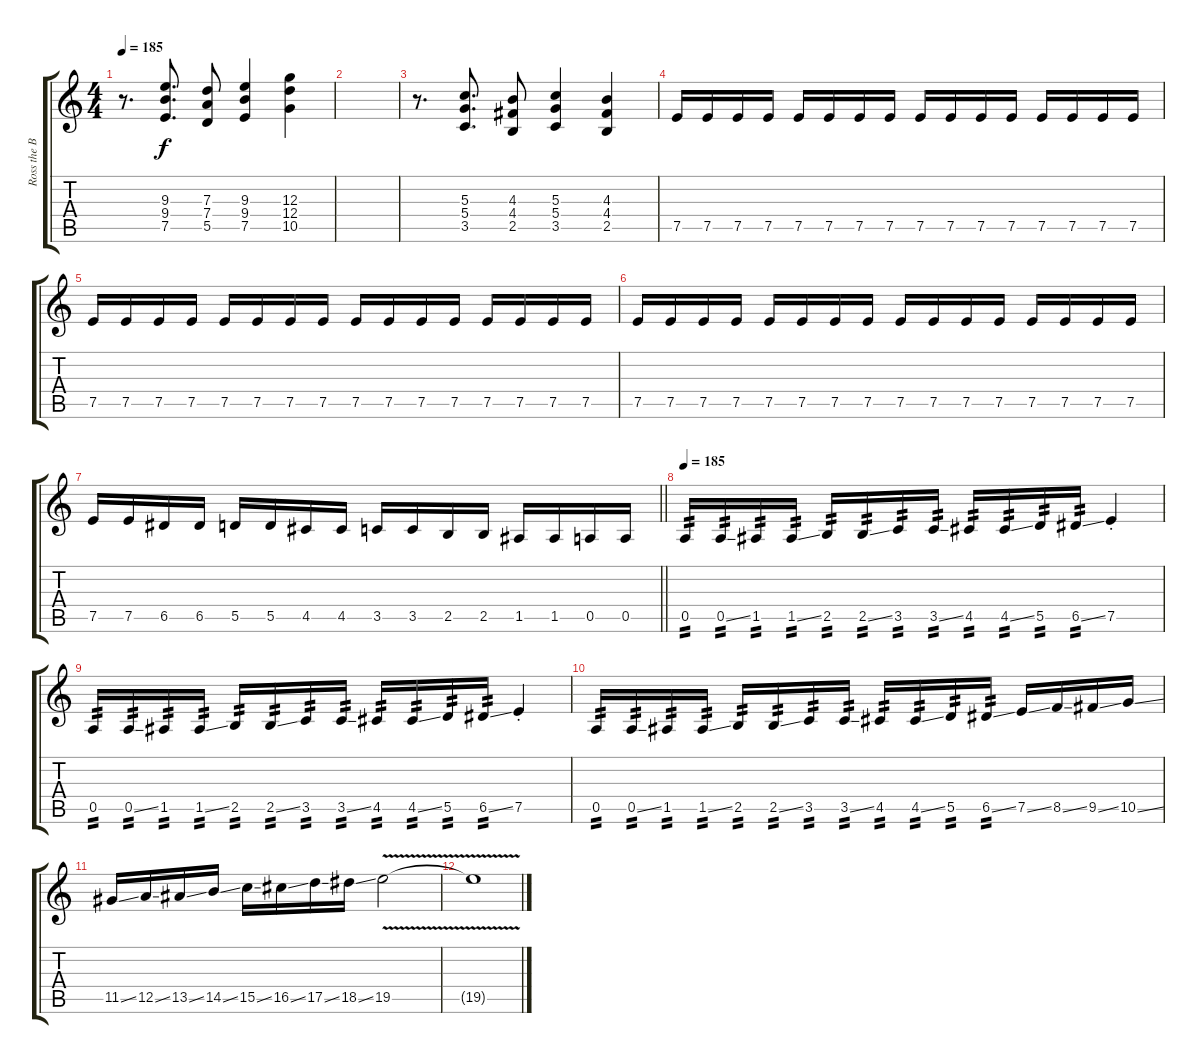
\track ("Ross the Boss" "Ross the B") {instrument distortionguitar}
\staff {score tabs}
\tuning (E4 B3 G3 D3 A2 E2) {hide}
\ts (4 4)
\tempo 185
\clef g2
\ks c
r.8{d dy f} (9.3 9.4 7.5).8{d} (7.3 7.4 5.5).8 (9.3 9.4 7.5).4 (12.3 12.4 10.5).4 |
|
r.8{d} (5.3 5.4 3.5).8{d} (4.3 4.4 2.5).8 (5.3 5.4 3.5).4 (4.3 4.4 2.5).4 |
7.5.16 7.5.16 7.5.16 7.5.16 7.5.16 7.5.16 7.5.16 7.5.16 7.5.16 7.5.16 7.5.16 7.5.16 7.5.16 7.5.16 7.5.16 7.5.16 |
7.5.16 7.5.16 7.5.16 7.5.16 7.5.16 7.5.16 7.5.16 7.5.16 7.5.16 7.5.16 7.5.16 7.5.16 7.5.16 7.5.16 7.5.16 7.5.16 |
7.5.16 7.5.16 7.5.16 7.5.16 7.5.16 7.5.16 7.5.16 7.5.16 7.5.16 7.5.16 7.5.16 7.5.16 7.5.16 7.5.16 7.5.16 7.5.16 |
\barLineRight lightlight
7.5.16 7.5.16 6.5.16 6.5.16 5.5.16 5.5.16 4.5.16 4.5.16 3.5.16 3.5.16 2.5.16 2.5.16 1.5.16 1.5.16 0.5.16 0.5.16 |
\tempo 185
0.5.16{tp 2} 0.5{ss}.16{tp 2} 1.5.16{tp 2} 1.5{ss}.16{tp 2} 2.5.16{tp 2} 2.5{ss}.16{tp 2} 3.5.16{tp 2} 3.5{ss}.16{tp 2} 4.5.16{tp 2} 4.5{ss}.16{tp 2} 5.5.16{tp 2} 6.5{ss}.16{tp 2} 7.5{st}.4 |
0.5.16{tp 2} 0.5{ss}.16{tp 2} 1.5.16{tp 2} 1.5{ss}.16{tp 2} 2.5.16{tp 2} 2.5{ss}.16{tp 2} 3.5.16{tp 2} 3.5{ss}.16{tp 2} 4.5.16{tp 2} 4.5{ss}.16{tp 2} 5.5.16{tp 2} 6.5{ss}.16{tp 2} 7.5{st}.4 |
0.5.16{tp 2} 0.5{ss}.16{tp 2} 1.5.16{tp 2} 1.5{ss}.16{tp 2} 2.5.16{tp 2} 2.5{ss}.16{tp 2} 3.5.16{tp 2} 3.5{ss}.16{tp 2} 4.5.16{tp 2} 4.5{ss}.16{tp 2} 5.5.16{tp 2} 6.5{ss}.16{tp 2} 7.5{ss}.16 8.5{ss}.16 9.5{ss}.16 10.5{ss}.16 |
11.5{ss}.16 12.5{ss}.16 13.5{ss}.16 14.5{ss}.16 15.5{ss}.16 16.5{ss}.16 17.5{ss}.16 18.5{ss}.16 19.5{v}.2 |
19.5{v t}.1
